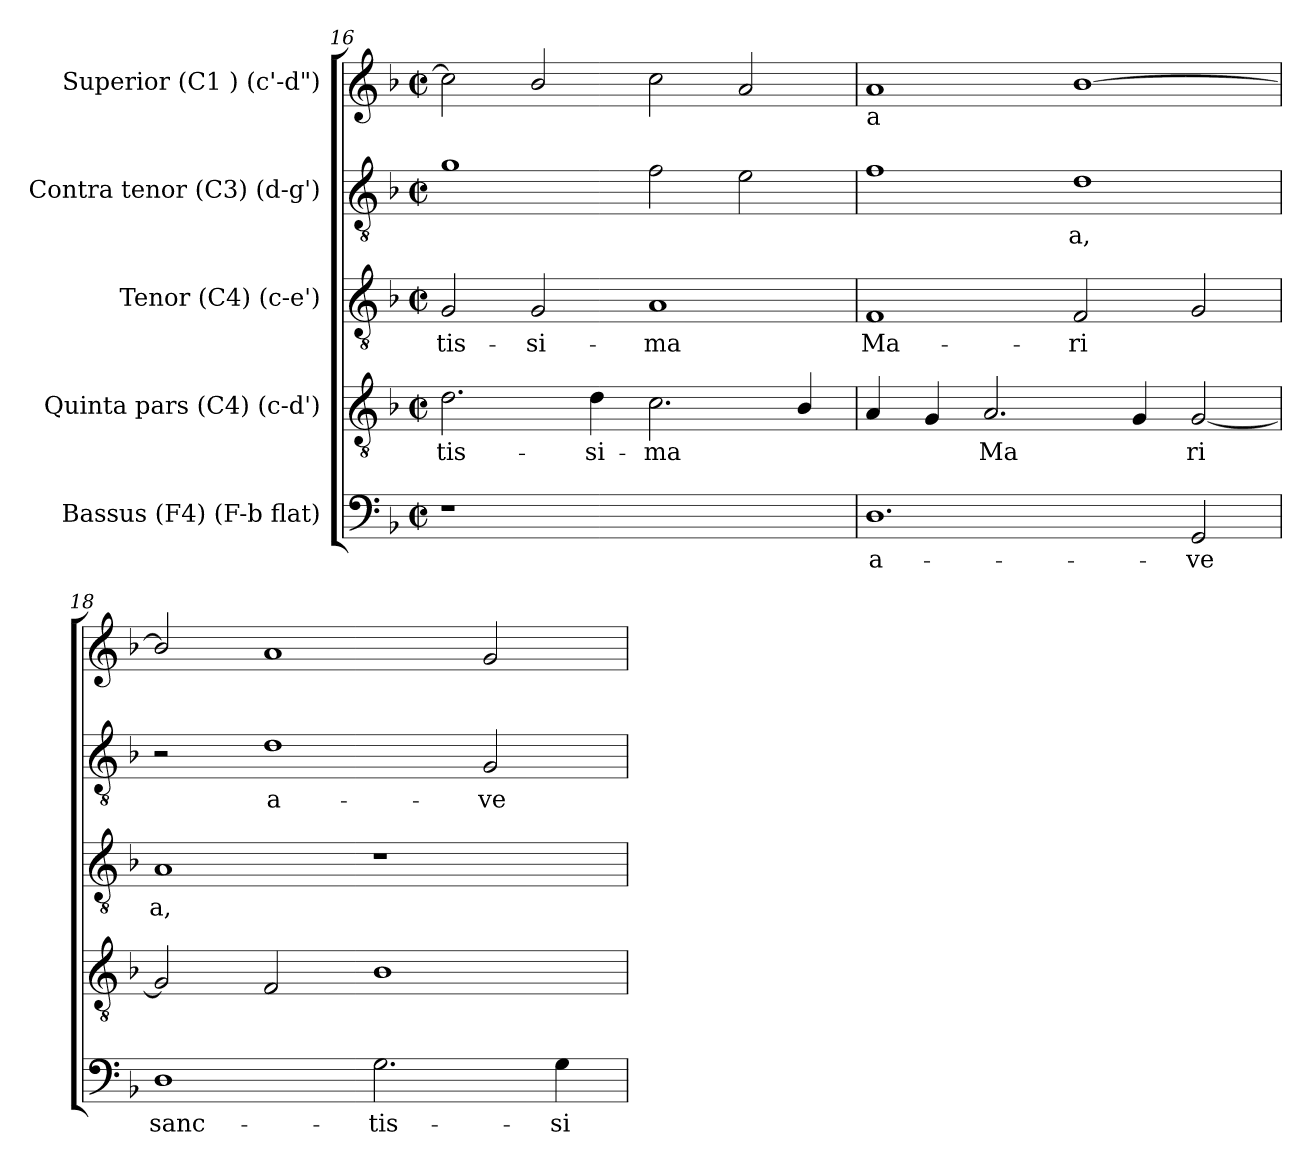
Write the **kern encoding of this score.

**kern	**text	**kern	**text	**kern	**text	**kern	**text	**kern	**text
*part5	*part5	*part4	*part4	*part3	*part3	*part2	*part2	*part1	*part1
*staff5	*staff5	*staff4	*staff4	*staff3	*staff3	*staff2	*staff2	*staff1	*staff1
*I"Bassus (F4)  (F-b flat)	*	*I"Quinta pars (C4)  (c-d')	*	*I"Tenor (C4)  (c-e')	*	*I"Contra tenor (C3)  (d-g')	*	*I"Superior (C1 )  (c'-d")	*
*clefF4	*	*clefGv2	*	*clefGv2	*	*clefGv2	*	*clefG2	*
*k[b-]	*	*k[b-]	*	*k[b-]	*	*k[b-]	*	*k[b-]	*
*F:	*	*F:	*	*F:	*	*F:	*	*F:	*
*M2/2	*	*M2/2	*	*M2/2	*	*M2/2	*	*M2/2	*
*met(c|)	*	*met(c|)	*	*met(c|)	*	*met(c|)	*	*met(c|)	*
=16	=16	=16	=16	=16	=16	=16	=16	=16	=16
!	!	!	!LO:LY:b:cj	!	!LO:LY:b:cj	!	!LO:LY:b:cj	!	!LO:LY:b:cj
1r	.	2.d\	-tis-	2G/	-tis-	1g	--	2cc\]	--
!	!	!	!	!	!LO:LY:b:cj	!	!	!	!LO:LY:b:cj
.	.	.	.	2G/	-si-	.	.	2b-/	--
!	!	!	!LO:LY:b:cj	!	!	!	!	!	!
.	.	4d\	-si-	.	.	.	.	.	.
!	!	!	!LO:LY:b:cj	!	!LO:LY:b:cj	!	!LO:LY:b:cj	!	!LO:LY:b:cj
1ryy	.	2.c\	-ma	1A	-ma	2f\	--	2cc\	--
!	!	!	!	!	!	!	!LO:LY:b:cj	!	!LO:LY:b:cj
.	.	.	.	.	.	2e\	--	2a/	--
!	!	!	!LO:LY:b:cj	!	!	!	!	!	!
.	.	4B-/	.	.	.	.	.	.	.
!!LO:LB:g=z
=17	=17	=17	=17	=17	=17	=17	=17	=17	=17
!	!	!	!	!	!	!	!	!LO:TX:b:t=a	!
!	!LO:LY:b:cj	!	!LO:LY:b:cj	!	!LO:LY:b:cj	!	!LO:LY:b:cj	!	!LO:LY:b:cj
1.D	a-	4A/	.	1F	Ma-	1f	--	1a	--
!	!	!	!LO:LY:b:cj	!	!	!	!	!	!
.	.	4G/	.	.	.	.	.	.	.
!	!	!	!LO:LY:b:cj	!	!	!	!	!	!
.	.	2.A/	Ma-	.	.	.	.	.	.
!	!	!	!	!	!LO:LY:b:cj	!	!LO:LY:b:cj	!	!LO:LY:b:cj
.	.	.	.	2F/	-ri-	1d	-a,	[<1b-	--
!	!	!	!LO:LY:b:cj	!	!	!	!	!	!
.	.	4G/	--	.	.	.	.	.	.
!	!LO:LY:b:cj	!	!LO:LY:b:cj	!	!LO:LY:b:cj	!	!	!	!
2GG/	-ve	[<2G/	-ri-	2G/	--	.	.	.	.
=18	=18	=18	=18	=18	=18	=18	=18	=18	=18
!	!LO:LY:b:cj	!	!LO:LY:b:cj	!	!LO:LY:b:cj	!	!	!	!LO:LY:b:cj
1D	sanc-	2G/]	--	1A	-a,	2r	.	2b-/]	--
!	!	!	!LO:LY:b:cj	!	!	!	!LO:LY:b:cj	!	!LO:LY:b:cj
.	.	2F/	--	.	.	1d	a-	1a	--
!	!LO:LY:b:cj	!	!LO:LY:b:cj	!	!	!	!	!	!
2.G\	-tis-	1B-	--	1r	.	.	.	.	.
!	!	!	!	!	!	!	!LO:LY:b:cj	!	!LO:LY:b:cj
.	.	.	.	.	.	2G/	-ve	2g/	--
!	!LO:LY:b:cj	!	!	!	!	!	!	!	!
4G\	-si-	.	.	.	.	.	.	.	.
=	=	=	=	=	=	=	=	=	=
*-	*-	*-	*-	*-	*-	*-	*-	*-	*-
